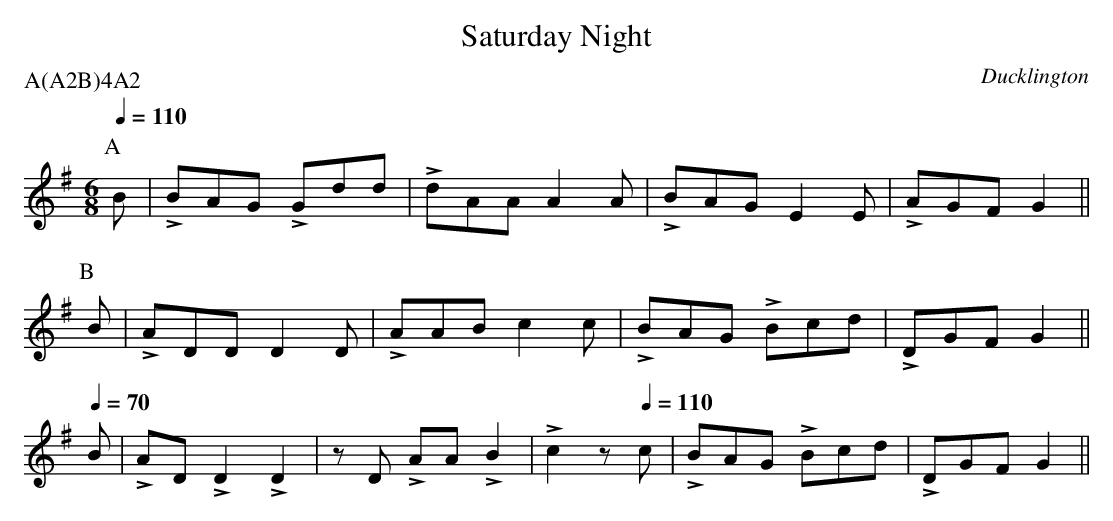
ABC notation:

X:1
T:Saturday Night
O:Ducklington
L:1/8
Q:1/4=110
M:6/8
P:A(A2B)4A2
K:Gmaj
V:1
P:A
B | LBAG LGdd | LdAA A2A | LBAG E2E | LAGF G2 ||$
P:B
B | LADD D2 D | LAAB c2 c |LBAG LBcd | LDGF G2 ||$
Q:1/4=70
B | LAD LD2 LD2 | z D LAA LB2 | Lc2 z \
Q:1/4=110
c |LBAG LBcd | LDGF G2 ||$
